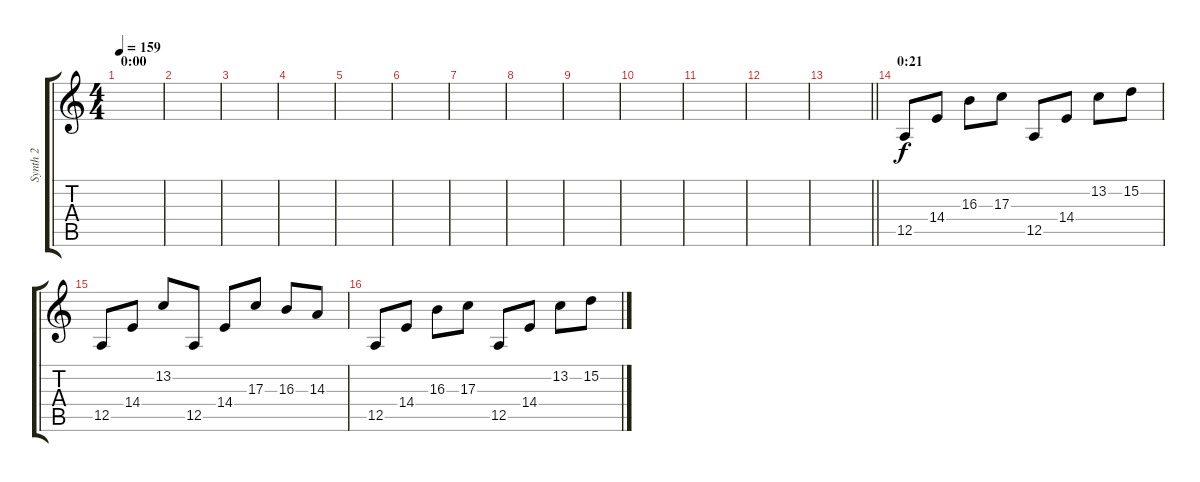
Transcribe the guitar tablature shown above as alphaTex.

\track ("Synth 2" "Synth 2") {instrument lead1square}
\staff {score tabs}
\tuning (E4 B3 G3 D3 A2 E2) {hide}
\ts (4 4)
\section ("" "0:00")
\tempo 159
\clef g2
\ks c
|
|
|
|
|
|
|
|
|
|
|
|
\barLineRight lightlight
|
\section ("" "0:21")
12.5.8 14.4.8 16.3.8 17.3.8 12.5.8 14.4.8 13.2.8 15.2.8 |
12.5.8 14.4.8 13.2.8 12.5.8 14.4.8 17.3.8 16.3.8 14.3.8 |
12.5.8 14.4.8 16.3.8 17.3.8 12.5.8 14.4.8 13.2.8 15.2.8
